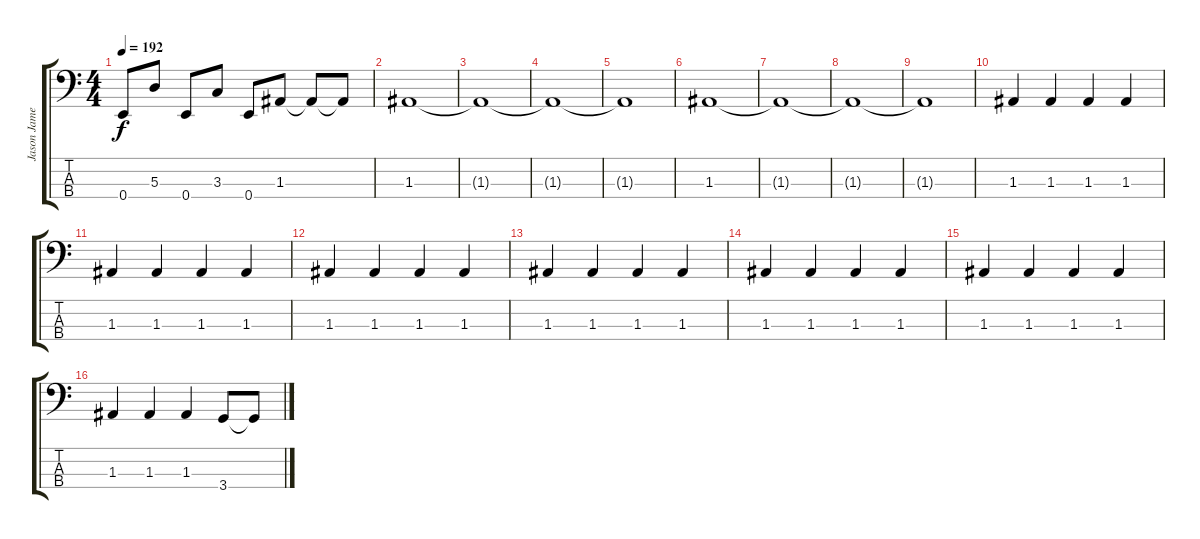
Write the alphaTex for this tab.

\track ("Jason James" "Jason Jame") {instrument electricbassfinger}
\staff {score tabs}
\tuning (G2 D2 A1 E1) {hide}
\ts (4 4)
\tempo 192
\clef f4
\ks c
0.4.8{dy f} 5.3.8 0.4.8 3.3.8 0.4.8 1.3.8 1.3{t}.8 1.3{t}.8 |
1.3.1 |
1.3{t}.1 |
1.3{t}.1 |
1.3{t}.1 |
1.3.1 |
1.3{t}.1 |
1.3{t}.1 |
1.3{t}.1 |
1.3.4 1.3.4 1.3.4 1.3.4 |
1.3.4 1.3.4 1.3.4 1.3.4 |
1.3.4 1.3.4 1.3.4 1.3.4 |
1.3.4 1.3.4 1.3.4 1.3.4 |
1.3.4 1.3.4 1.3.4 1.3.4 |
1.3.4 1.3.4 1.3.4 1.3.4 |
1.3.4 1.3.4 1.3.4 3.4.8 3.4{t}.8
